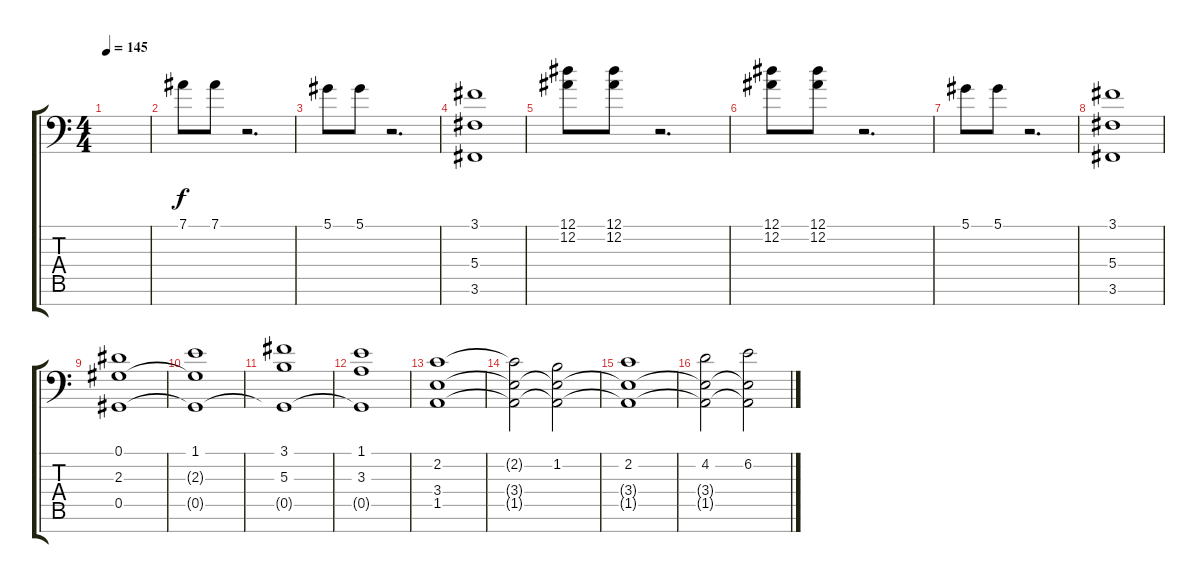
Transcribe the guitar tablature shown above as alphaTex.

\track "" {instrument stringensemble1}
\staff {score tabs}
\tuning (Eb4 Bb3 Gb3 Db3 Ab2 Eb2 Bb1) {hide}
\ts (4 4)
\tempo 145
\clef f4
\ks c
|
7.1.8 7.1.8 r.2{d} |
5.1.8 5.1.8 r.2{d} |
(3.1 5.4 3.6).1 |
(12.1 12.2).8 (12.1 12.2).8 r.2{d} |
(12.1 12.2).8 (12.1 12.2).8 r.2{d} |
5.1.8 5.1.8 r.2{d} |
(3.1 5.4 3.6).1 |
(0.1 2.3 0.5).1 |
(1.1 2.3{t} 0.5{t}).1 |
(3.1 5.3 0.5{t}).1 |
(1.1 3.3 0.5{t}).1 |
(2.2 3.4 1.5).1 |
(2.2{t} 3.4{t} 1.5{t}).2 (1.2 3.4{t} 1.5{t}).2 |
(2.2 3.4{t} 1.5{t}).1 |
(4.2 3.4{t} 1.5{t}).2 (6.2 3.4{t} 1.5{t}).2
